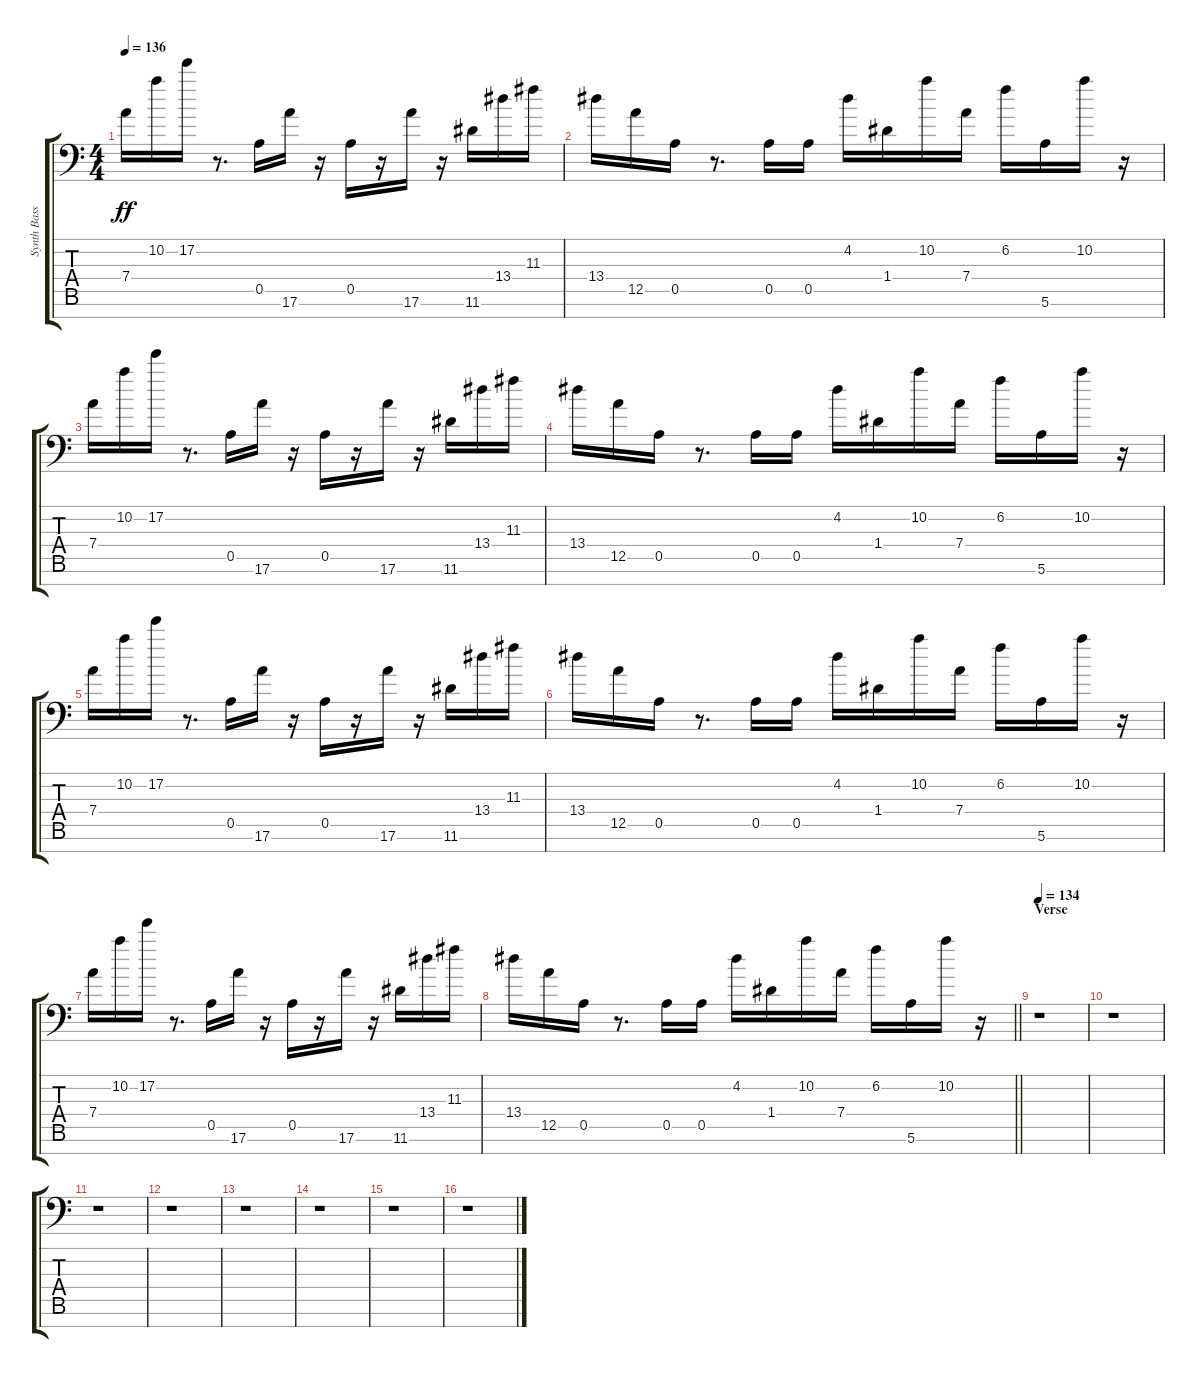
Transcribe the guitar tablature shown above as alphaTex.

\track ("Synth Bass Blip" "Synth Bass") {instrument synthbass2}
\staff {score tabs}
\tuning (C8 B3 G3 D3 A2 E2 C-1) {hide}
\ts (4 4)
\tempo 136
\clef f4
\ks c
7.4.16{dy ff} 10.2.16 17.2.16 r.8{d} 0.5.16 17.6.16 r.16 0.5.16 r.16 17.6.16 r.16 11.6.16 13.4.16 11.3.16 |
13.4.16 12.5.16 0.5.16 r.8{d} 0.5.16 0.5.16 4.2.16 1.4.16 10.2.16 7.4.16 6.2.16 5.6.16 10.2.16 r.16 |
7.4.16 10.2.16 17.2.16 r.8{d} 0.5.16 17.6.16 r.16 0.5.16 r.16 17.6.16 r.16 11.6.16 13.4.16 11.3.16 |
13.4.16 12.5.16 0.5.16 r.8{d} 0.5.16 0.5.16 4.2.16 1.4.16 10.2.16 7.4.16 6.2.16 5.6.16 10.2.16 r.16 |
7.4.16 10.2.16 17.2.16 r.8{d} 0.5.16 17.6.16 r.16 0.5.16 r.16 17.6.16 r.16 11.6.16 13.4.16 11.3.16 |
13.4.16 12.5.16 0.5.16 r.8{d} 0.5.16 0.5.16 4.2.16 1.4.16 10.2.16 7.4.16 6.2.16 5.6.16 10.2.16 r.16 |
7.4.16 10.2.16 17.2.16 r.8{d} 0.5.16 17.6.16 r.16 0.5.16 r.16 17.6.16 r.16 11.6.16 13.4.16 11.3.16 |
\barLineRight lightlight
13.4.16 12.5.16 0.5.16 r.8{d} 0.5.16 0.5.16 4.2.16 1.4.16 10.2.16 7.4.16 6.2.16 5.6.16 10.2.16 r.16 |
\section ("" "Verse")
\tempo 134
r.1 |
r.1 |
r.1 |
r.1 |
r.1 |
r.1 |
r.1 |
r.1
